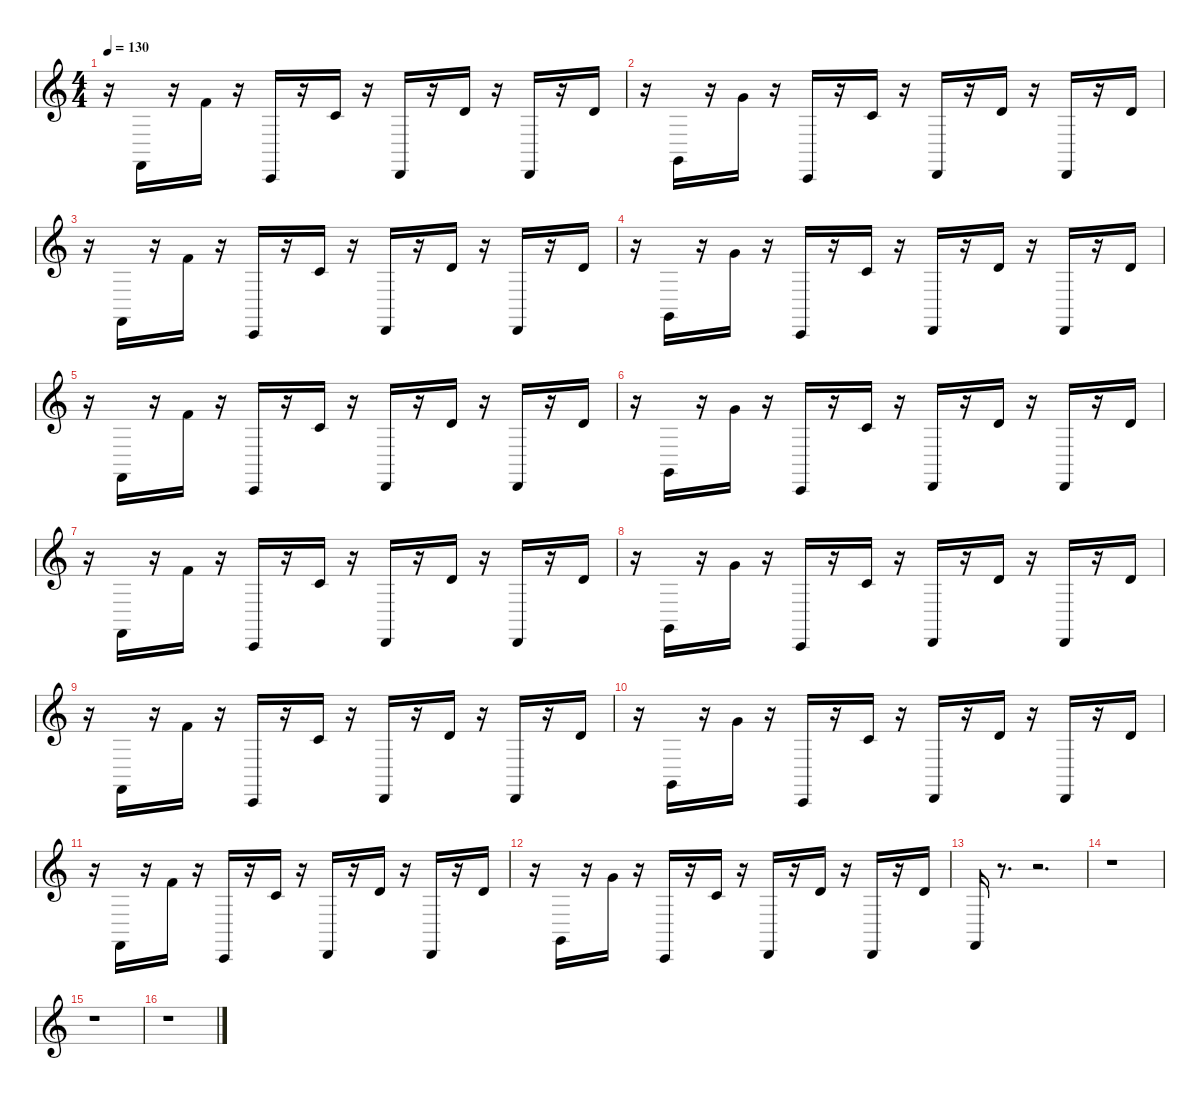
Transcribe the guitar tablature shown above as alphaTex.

\defaultSystemsLayout 4
\hideDynamics
\bracketExtendMode nobrackets
\singleTrackTrackNamePolicy hidden
\multiTrackTrackNamePolicy hidden
\otherSystemsTrackNameOrientation horizontal
\track ("Synth 1-RH-b-hid" "led.synth.") {defaultSystemsLayout 4 instrument lead8bassandlead}
\staff {score}
\tuning (E4 B3 G3 D3 A2 E2 B1)
\ts (4 4)
\tempo 130
\clef g2
\ks c
r.16{dy f beam Down} 1.6.16{beam Up} r.16{beam Up} 1.1.16{beam Up} r.16{beam Up} 1.7.16{beam Up} r.16{beam Up} 1.2.16{beam Up} r.16{beam Up} 3.7.16{beam Up} r.16{beam Up} 3.2.16{beam Up} r.16{beam Up} 3.7.16{beam Up} r.16{beam Up} 3.2.16{beam Up} |
r.16{beam Down} 3.6.16{beam Up} r.16{beam Up} 3.1.16{beam Up} r.16{beam Up} 1.7.16{beam Up} r.16{beam Up} 1.2.16{beam Up} r.16{beam Up} 3.7.16{beam Up} r.16{beam Up} 3.2.16{beam Up} r.16{beam Up} 3.7.16{beam Up} r.16{beam Up} 3.2.16{beam Up} |
r.16{beam Down} 1.6.16{beam Up} r.16{beam Up} 1.1.16{beam Up} r.16{beam Up} 1.7.16{beam Up} r.16{beam Up} 1.2.16{beam Up} r.16{beam Up} 3.7.16{beam Up} r.16{beam Up} 3.2.16{beam Up} r.16{beam Up} 3.7.16{beam Up} r.16{beam Up} 3.2.16{beam Up} |
r.16{beam Down} 3.6.16{beam Up} r.16{beam Up} 3.1.16{beam Up} r.16{beam Up} 1.7.16{beam Up} r.16{beam Up} 1.2.16{beam Up} r.16{beam Up} 3.7.16{beam Up} r.16{beam Up} 3.2.16{beam Up} r.16{beam Up} 3.7.16{beam Up} r.16{beam Up} 3.2.16{beam Up} |
r.16{beam Down} 1.6.16{beam Up} r.16{beam Up} 1.1.16{beam Up} r.16{beam Up} 1.7.16{beam Up} r.16{beam Up} 1.2.16{beam Up} r.16{beam Up} 3.7.16{beam Up} r.16{beam Up} 3.2.16{beam Up} r.16{beam Up} 3.7.16{beam Up} r.16{beam Up} 3.2.16{beam Up} |
r.16{beam Down} 3.6.16{beam Up} r.16{beam Up} 3.1.16{beam Up} r.16{beam Up} 1.7.16{beam Up} r.16{beam Up} 1.2.16{beam Up} r.16{beam Up} 3.7.16{beam Up} r.16{beam Up} 3.2.16{beam Up} r.16{beam Up} 3.7.16{beam Up} r.16{beam Up} 3.2.16{beam Up} |
r.16{beam Down} 1.6.16{beam Up} r.16{beam Up} 1.1.16{beam Up} r.16{beam Up} 1.7.16{beam Up} r.16{beam Up} 1.2.16{beam Up} r.16{beam Up} 3.7.16{beam Up} r.16{beam Up} 3.2.16{beam Up} r.16{beam Up} 3.7.16{beam Up} r.16{beam Up} 3.2.16{beam Up} |
r.16{beam Down} 3.6.16{beam Up} r.16{beam Up} 3.1.16{beam Up} r.16{beam Up} 1.7.16{beam Up} r.16{beam Up} 1.2.16{beam Up} r.16{beam Up} 3.7.16{beam Up} r.16{beam Up} 3.2.16{beam Up} r.16{beam Up} 3.7.16{beam Up} r.16{beam Up} 3.2.16{beam Up} |
r.16{beam Down} 1.6.16{beam Up} r.16{beam Up} 1.1.16{beam Up} r.16{beam Up} 1.7.16{beam Up} r.16{beam Up} 1.2.16{beam Up} r.16{beam Up} 3.7.16{beam Up} r.16{beam Up} 3.2.16{beam Up} r.16{beam Up} 3.7.16{beam Up} r.16{beam Up} 3.2.16{beam Up} |
r.16{beam Down} 3.6.16{beam Up} r.16{beam Up} 3.1.16{beam Up} r.16{beam Up} 1.7.16{beam Up} r.16{beam Up} 1.2.16{beam Up} r.16{beam Up} 3.7.16{beam Up} r.16{beam Up} 3.2.16{beam Up} r.16{beam Up} 3.7.16{beam Up} r.16{beam Up} 3.2.16{beam Up} |
r.16{beam Down} 1.6.16{beam Up} r.16{beam Up} 1.1.16{beam Up} r.16{beam Up} 1.7.16{beam Up} r.16{beam Up} 1.2.16{beam Up} r.16{beam Up} 3.7.16{beam Up} r.16{beam Up} 3.2.16{beam Up} r.16{beam Up} 3.7.16{beam Up} r.16{beam Up} 3.2.16{beam Up} |
r.16{beam Down} 3.6.16{beam Up} r.16{beam Up} 3.1.16{beam Up} r.16{beam Up} 1.7.16{beam Up} r.16{beam Up} 1.2.16{beam Up} r.16{beam Up} 3.7.16{beam Up} r.16{beam Up} 3.2.16{beam Up} r.16{beam Up} 3.7.16{beam Up} r.16{beam Up} 3.2.16{beam Up} |
1.6.16{beam Up} r.8{d beam Up} r.2{d beam Up} |
r.1{beam Down} |
r.1{beam Down} |
r.1{beam Down}
